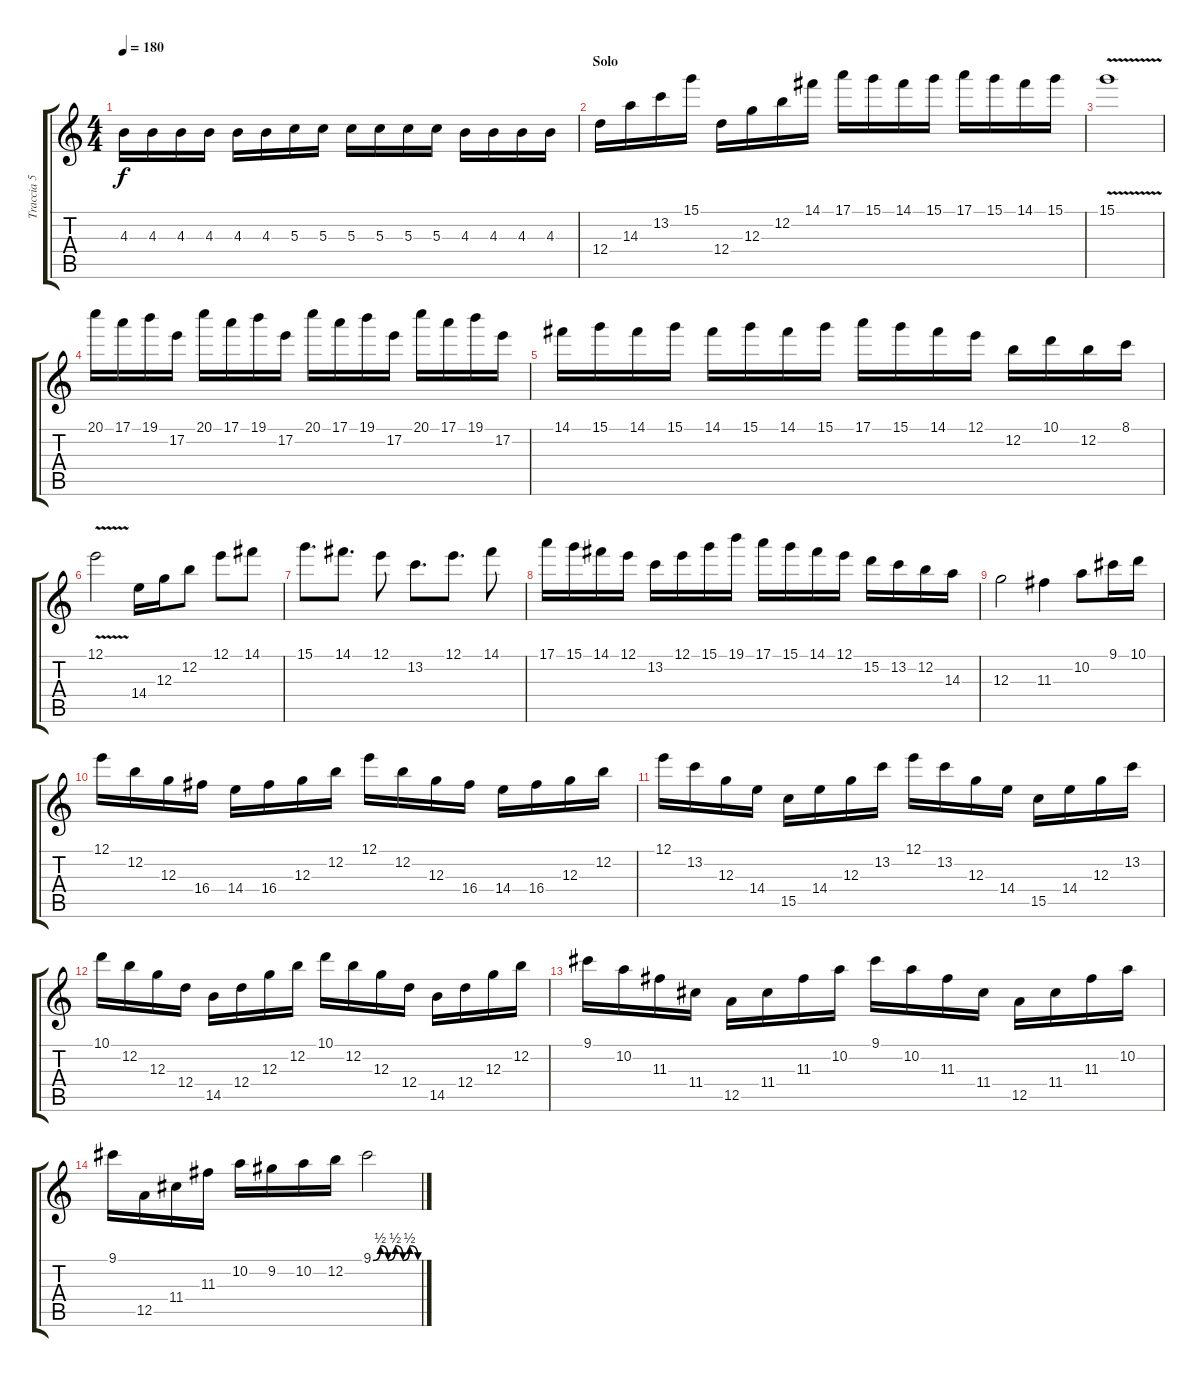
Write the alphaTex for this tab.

\track ("Traccia 5" "Traccia 5") {instrument overdrivenguitar}
\staff {score tabs}
\tuning (E4 B3 G3 D3 A2 E2) {hide}
\ts (4 4)
\tempo 180
\clef g2
\ks c
4.3.16{dy f} 4.3.16 4.3.16 4.3.16 4.3.16 4.3.16 5.3.16 5.3.16 5.3.16 5.3.16 5.3.16 5.3.16 4.3.16 4.3.16 4.3.16 4.3.16 |
\section ("" "Solo")
12.4.16 14.3.16 13.2.16 15.1.16 12.4.16 12.3.16 12.2.16 14.1.16 17.1.16 15.1.16 14.1.16 15.1.16 17.1.16 15.1.16 14.1.16 15.1.16 |
15.1{v}.1 |
20.1.16 17.1.16 19.1.16 17.2.16 20.1.16 17.1.16 19.1.16 17.2.16 20.1.16 17.1.16 19.1.16 17.2.16 20.1.16 17.1.16 19.1.16 17.2.16 |
14.1.16 15.1.16 14.1.16 15.1.16 14.1.16 15.1.16 14.1.16 15.1.16 17.1.16 15.1.16 14.1.16 12.1.16 12.2.16 10.1.16 12.2.16 8.1.16 |
12.1{v}.2 14.4.16 12.3.16 12.2.8 12.1.8 14.1.8 |
15.1.8{d} 14.1.8{d} 12.1.8 13.2.8{d} 12.1.8{d} 14.1.8 |
17.1.16 15.1.16 14.1.16 12.1.16 13.2.16 12.1.16 15.1.16 19.1.16 17.1.16 15.1.16 14.1.16 12.1.16 15.2.16 13.2.16 12.2.16 14.3.16 |
12.3.2 11.3.4 10.2.8 9.1.16 10.1.16 |
12.1.16{volume 15} 12.2.16 12.3.16 16.4.16 14.4.16 16.4.16 12.3.16 12.2.16 12.1.16 12.2.16 12.3.16 16.4.16 14.4.16 16.4.16 12.3.16 12.2.16 |
12.1.16 13.2.16 12.3.16 14.4.16 15.5.16 14.4.16 12.3.16 13.2.16 12.1.16 13.2.16 12.3.16 14.4.16 15.5.16 14.4.16 12.3.16 13.2.16 |
10.1.16 12.2.16 12.3.16 12.4.16 14.5.16 12.4.16 12.3.16 12.2.16 10.1.16 12.2.16 12.3.16 12.4.16 14.5.16 12.4.16 12.3.16 12.2.16 |
9.1.16 10.2.16 11.3.16 11.4.16 12.5.16 11.4.16 11.3.16 10.2.16 9.1.16 10.2.16 11.3.16 11.4.16 12.5.16 11.4.16 11.3.16 10.2.16 |
9.1.16 12.5.16 11.4.16 11.3.16 10.2.16 9.2.16 10.2.16 12.2.16 9.1{be (custom 0 0 10 2 20 0 30 2 40 0 49 2 60 0)}.2
